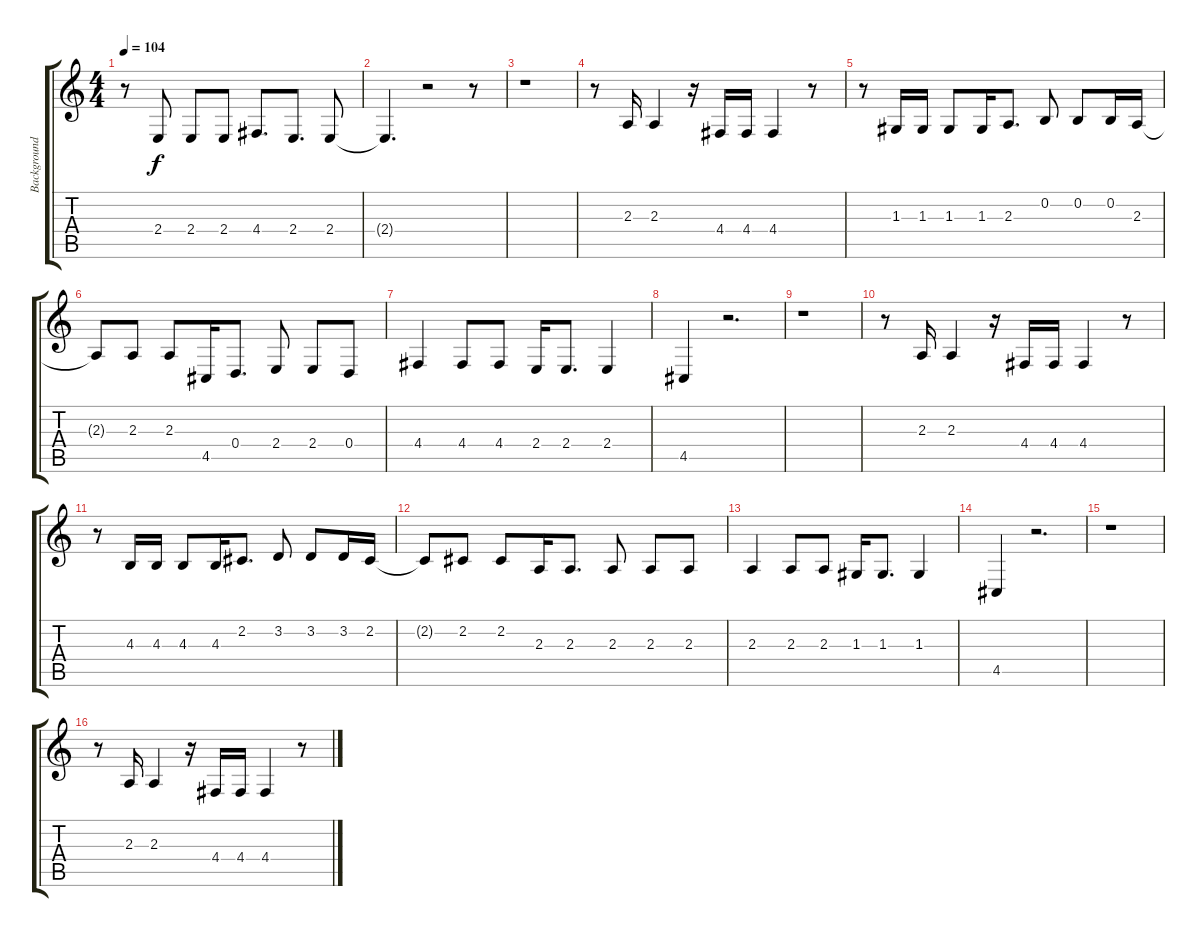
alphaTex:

\track ("Background Vocals" "Background") {instrument lead6voice}
\staff {score tabs}
\tuning (E4 B3 G3 D3 A2 E2) {hide}
\ts (4 4)
\tempo 104
\clef g2
\ks c
r.8{dy f} 2.4.8 2.4.8 2.4.8 4.4.8{d} 2.4.8{d} 2.4.8 |
2.4{t}.4{d} r.2 r.8 |
r.1 |
r.8 2.3.16 2.3.4 r.16 4.4.16 4.4.16 4.4.4 r.8 |
r.8 1.3.16 1.3.16 1.3.8 1.3.16 2.3.8{d} 0.2.8 0.2.8 0.2.16 2.3.16 |
2.3{t}.8 2.3.8 2.3.8 4.5.16 0.4.8{d} 2.4.8 2.4.8 0.4.8 |
4.4.4 4.4.8 4.4.8 2.4.16 2.4.8{d} 2.4.4 |
4.5.4 r.2{d} |
r.1 |
r.8 2.3.16 2.3.4 r.16 4.4.16 4.4.16 4.4.4 r.8 |
r.8 4.3.16 4.3.16 4.3.8 4.3.16 2.2.8{d} 3.2.8 3.2.8 3.2.16 2.2.16 |
2.2{t}.8 2.2.8 2.2.8 2.3.16 2.3.8{d} 2.3.8 2.3.8 2.3.8 |
2.3.4 2.3.8 2.3.8 1.3.16 1.3.8{d} 1.3.4 |
4.5.4 r.2{d} |
r.1 |
r.8 2.3.16 2.3.4 r.16 4.4.16 4.4.16 4.4.4 r.8
